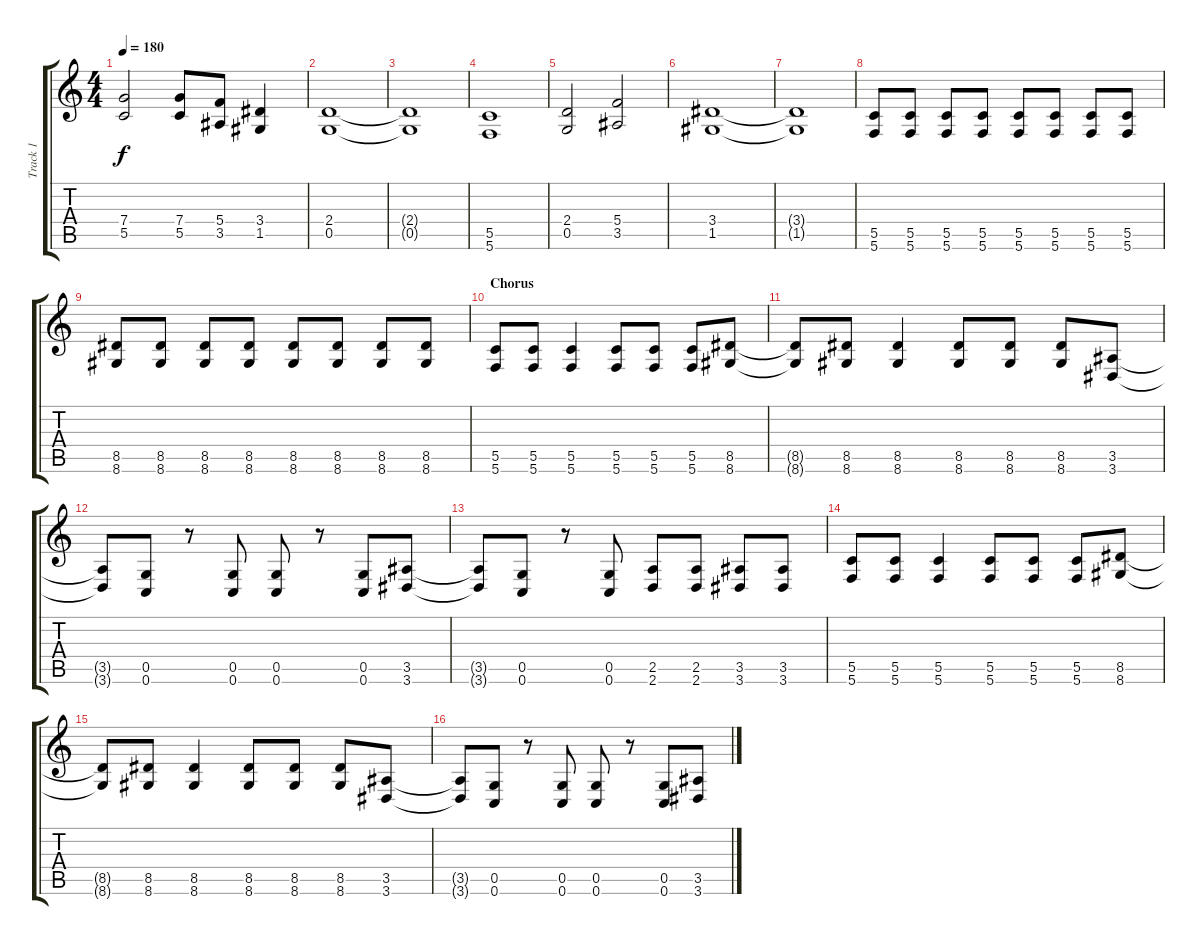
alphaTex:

\track ("Track 1" "Track 1") {instrument distortionguitar}
\staff {score tabs}
\tuning (D4 A3 F3 C3 G2 C2) {hide}
\ts (4 4)
\tempo 180
\clef g2
\ks c
(7.4{t} 5.5{t}).2{dy f} (7.4 5.5).8 (5.4 3.5).8 (3.4 1.5).4 |
(2.4 0.5).1 |
(2.4{t} 0.5{t}).1 |
(5.5 5.6).1 |
(2.4 0.5).2 (5.4 3.5).2 |
(3.4 1.5).1 |
(3.4{t} 1.5{t}).1 |
(5.5 5.6).8 (5.5 5.6).8 (5.5 5.6).8 (5.5 5.6).8 (5.5 5.6).8 (5.5 5.6).8 (5.5 5.6).8 (5.5 5.6).8 |
(8.5 8.6).8 (8.5 8.6).8 (8.5 8.6).8 (8.5 8.6).8 (8.5 8.6).8 (8.5 8.6).8 (8.5 8.6).8 (8.5 8.6).8 |
\section ("" "Chorus")
(5.5 5.6).8 (5.5 5.6).8 (5.5 5.6).4 (5.5 5.6).8 (5.5 5.6).8 (5.5 5.6).8 (8.5 8.6).8 |
(8.5{t} 8.6{t}).8 (8.5 8.6).8 (8.5 8.6).4 (8.5 8.6).8 (8.5 8.6).8 (8.5 8.6).8 (3.5 3.6).8 |
(3.5{t} 3.6{t}).8 (0.5 0.6).8 r.8 (0.5 0.6).8 (0.5 0.6).8 r.8 (0.5 0.6).8 (3.5 3.6).8 |
(3.5{t} 3.6{t}).8 (0.5 0.6).8 r.8 (0.5 0.6).8 (2.5 2.6).8 (2.5 2.6).8 (3.5 3.6).8 (3.5 3.6).8 |
(5.5 5.6).8 (5.5 5.6).8 (5.5 5.6).4 (5.5 5.6).8 (5.5 5.6).8 (5.5 5.6).8 (8.5 8.6).8 |
(8.5{t} 8.6{t}).8 (8.5 8.6).8 (8.5 8.6).4 (8.5 8.6).8 (8.5 8.6).8 (8.5 8.6).8 (3.5 3.6).8 |
(3.5{t} 3.6{t}).8 (0.5 0.6).8 r.8 (0.5 0.6).8 (0.5 0.6).8 r.8 (0.5 0.6).8 (3.5 3.6).8
